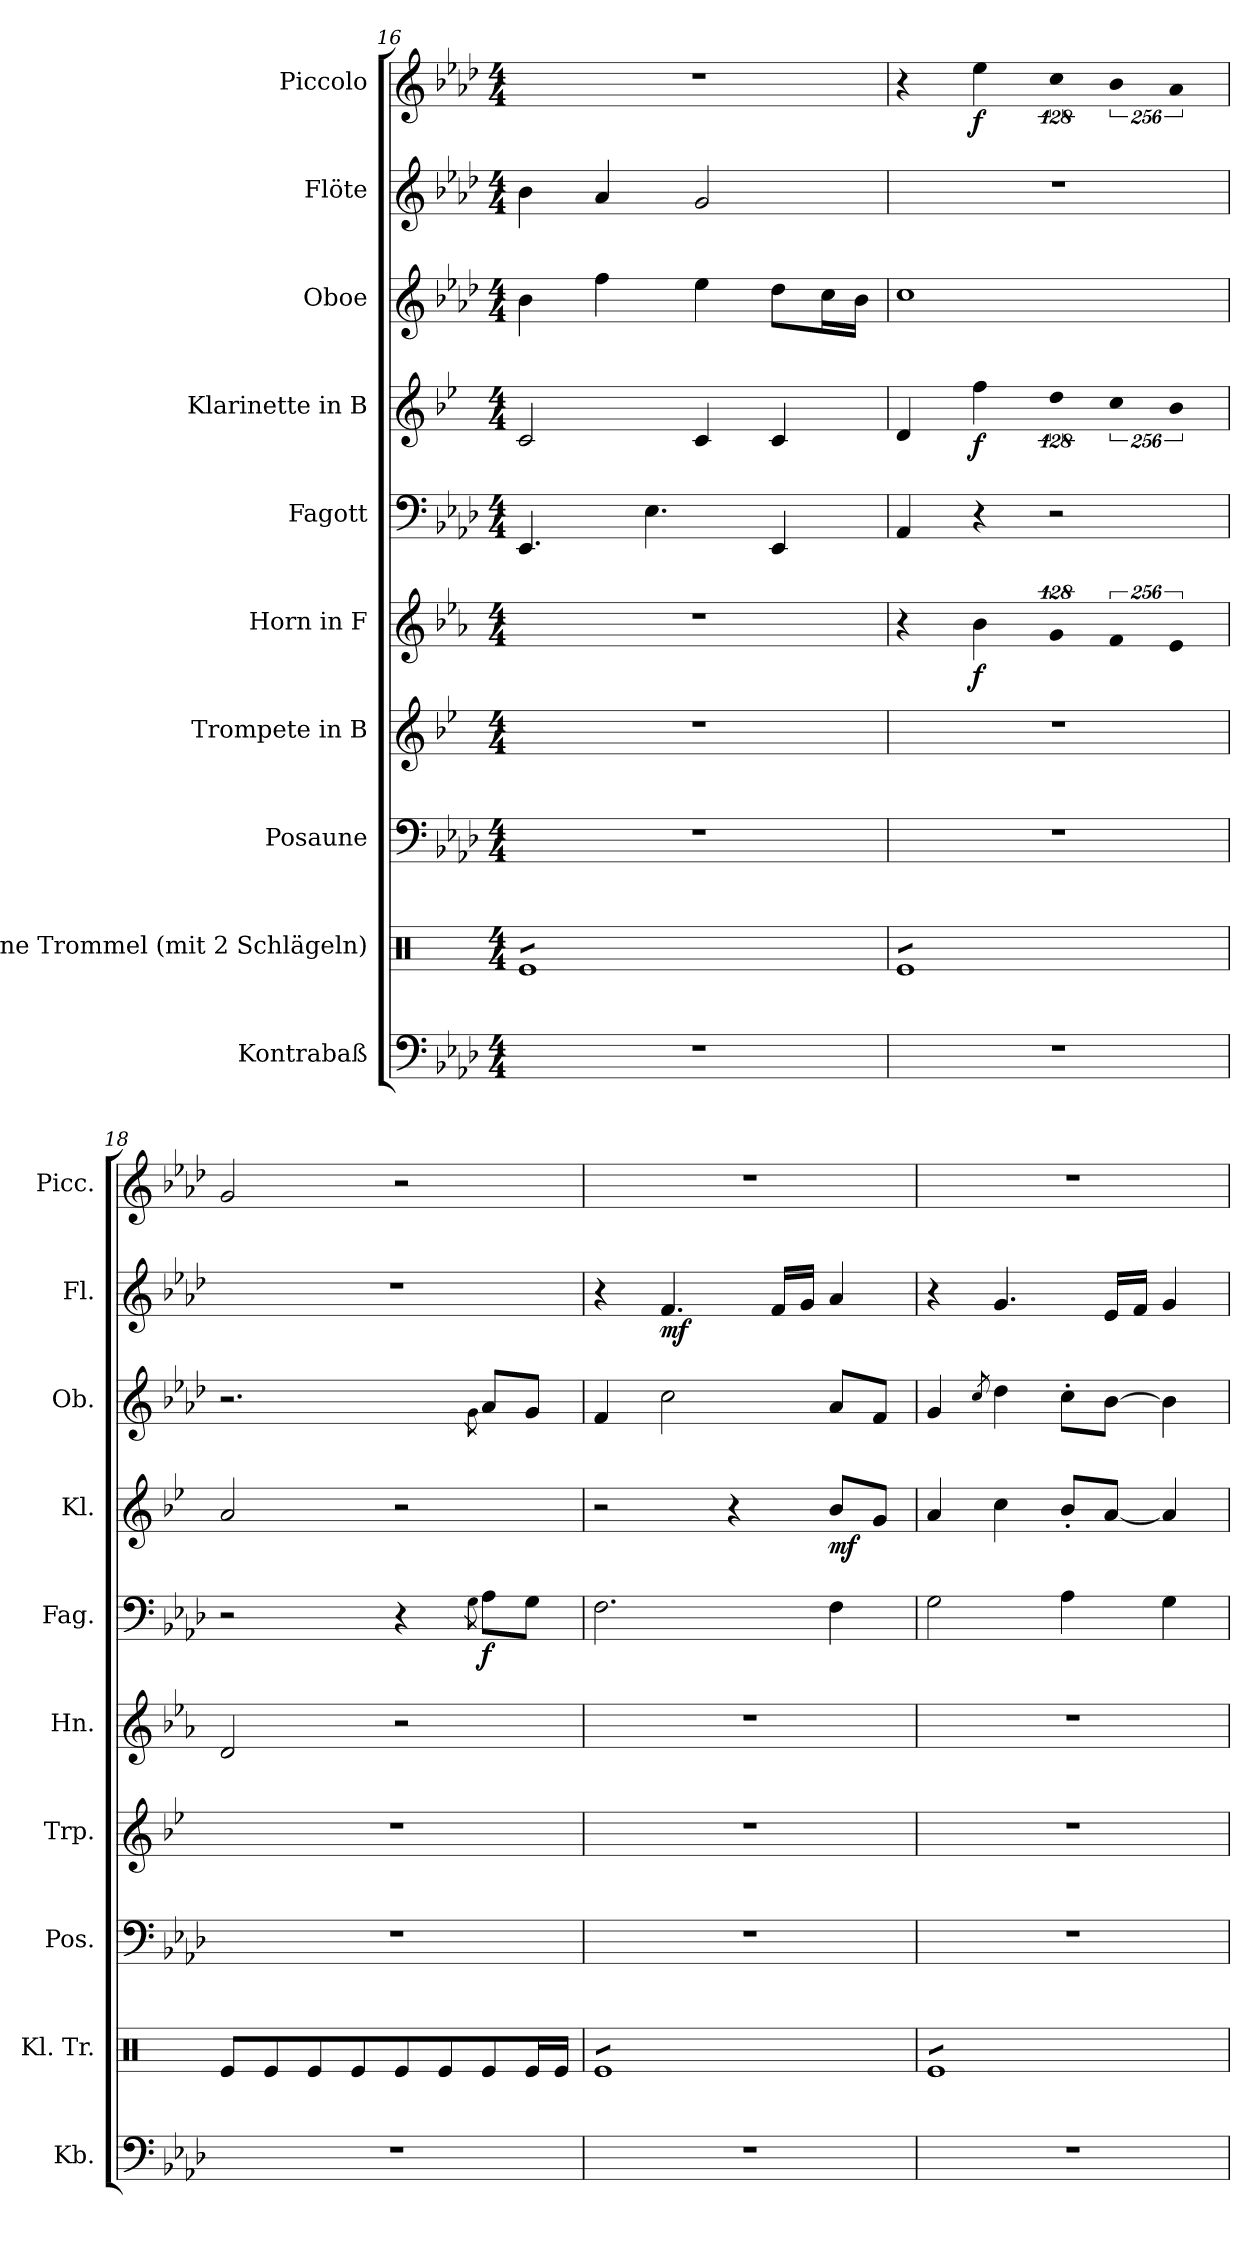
**kern	**kern	**kern	**kern	**kern	**dynam	**kern	**dynam	**kern	**dynam	**kern	**kern	**dynam	**kern	**dynam
*part10	*part9	*part8	*part7	*part6	*part6	*part5	*part5	*part4	*part4	*part3	*part2	*part2	*part1	*part1
*staff10	*staff9	*staff8	*staff7	*staff6	*staff6	*staff5	*staff5	*staff4	*staff4	*staff3	*staff2	*staff2	*staff1	*staff1
*I"Kontrabaß	*I"Kleine Trommel (mit 2 Schlägeln)	*I"Posaune	*I"Trompete in B	*I"Horn in F	*	*I"Fagott	*	*I"Klarinette in B	*	*I"Oboe	*I"Flöte	*	*I"Piccolo	*
*I'Kb.	*I'Kl. Tr.	*I'Pos.	*I'Trp.	*I'Hn.	*	*I'Fag.	*	*I'Kl.	*	*I'Ob.	*I'Fl.	*	*I'Picc.	*
*clefF4	*clefX	*clefF4	*clefG2	*clefG2	*	*clefF4	*	*clefG2	*	*clefG2	*clefG2	*	*clefG2	*
*ITrd7c12	*	*	*ITrd1c2	*ITrd4c7	*	*	*	*ITrd1c2	*	*	*	*	*ITrd-7c-12	*
*k[b-e-a-d-]	*k[]	*k[b-e-a-d-]	*k[b-e-a-d-]	*k[b-e-a-d-]	*	*k[b-e-a-d-]	*	*k[b-e-a-d-]	*	*k[b-e-a-d-]	*k[b-e-a-d-]	*	*k[b-e-a-d-]	*
*A-:	*C:	*A-:	*A-:	*A-:	*	*A-:	*	*A-:	*	*A-:	*A-:	*	*A-:	*
*M4/4	*M4/4	*M4/4	*M4/4	*M4/4	*	*M4/4	*	*M4/4	*	*M4/4	*M4/4	*	*M4/4	*
=16	=16	=16	=16	=16	=16	=16	=16	=16	=16	=16	=16	=16	=16	=16
*	*tremolo	*	*	*	*	*	*	*	*	*	*	*	*	*
1r	8ReiL	1r	1r	1r	.	4.EE-i/	.	2B-i/	.	4b-i\	4b-i\	.	1r	.
.	8Rei	.	.	.	.	.	.	.	.	.	.	.	.	.
.	8Rei	.	.	.	.	.	.	.	.	4ffi\	4a-i/	.	.	.
.	8Rei	.	.	.	.	4.E-i\	.	.	.	.	.	.	.	.
.	8Rei	.	.	.	.	.	.	4B-i/	.	4ee-i\	2gi/	.	.	.
.	8Rei	.	.	.	.	.	.	.	.	.	.	.	.	.
.	8Rei	.	.	.	.	4EE-i/	.	4B-i/	.	8dd-i\L	.	.	.	.
.	8ReiJ	.	.	.	.	.	.	.	.	16cci\L	.	.	.	.
.	.	.	.	.	.	.	.	.	.	16b-i\JJ	.	.	.	.
!!LO:PB:g=z
=17	=17	=17	=17	=17	=17	=17	=17	=17	=17	=17	=17	=17	=17	=17
1r	8ReiL	1r	1r	4r	.	4AA-i/	.	4ci/	.	1cci	1r	.	4r	.
.	8Rei	.	.	.	.	.	.	.	.	.	.	.	.	.
.	8Rei	.	.	4e-i\	f	4r	.	4ee-i\	f	.	.	.	4eee-i\	f
.	8Rei	.	.	.	.	.	.	.	.	.	.	.	.	.
!	!	!	!	!LO:N:vis=4	!	!	!	!LO:N:vis=4	!	!	!	!	!LO:N:vis=4	!
.	8Rei	.	.	512%85ci/	.	2r	.	512%85cci\	.	.	.	.	512%85ccci\	.
.	8Rei	.	.	.	.	.	.	.	.	.	.	.	.	.
!	!	!	!	!LO:N:vis=4	!	!	!	!LO:N:vis=4	!	!	!	!	!LO:N:vis=4	!
.	.	.	.	1024%171B-i/	.	.	.	1024%171b-i\	.	.	.	.	1024%171bb-i\	.
.	8Rei	.	.	.	.	.	.	.	.	.	.	.	.	.
!	!	!	!	!LO:N:vis=4	!	!	!	!LO:N:vis=4	!	!	!	!	!LO:N:vis=4	!
.	.	.	.	1024%171A-i/	.	.	.	1024%171a-i\	.	.	.	.	1024%171aa-i/	.
.	8ReiJ	.	.	.	.	.	.	.	.	.	.	.	.	.
=18	=18	=18	=18	=18	=18	=18	=18	=18	=18	=18	=18	=18	=18	=18
1r	8Rei/L	1r	1r	2Gi/	.	2r	.	2gi/	.	2.r	1r	.	2ggi/	.
.	8Rei/	.	.	.	.	.	.	.	.	.	.	.	.	.
.	8Rei/	.	.	.	.	.	.	.	.	.	.	.	.	.
.	8Rei/J	.	.	.	.	.	.	.	.	.	.	.	.	.
*	*Xtremolo	*	*	*	*	*	*	*	*	*	*	*	*	*
.	8Rei/L	.	.	2r	.	4r	.	2r	.	.	.	.	2r	.
.	8Rei/	.	.	.	.	.	.	.	.	.	.	.	.	.
.	.	.	.	.	.	8qGi\	.	.	.	8qgi\	.	.	.	.
.	8Rei/	.	.	.	.	8A-i\L	f	.	.	8a-i/L	.	.	.	.
*	*tremolo	*	*	*	*	*	*	*	*	*	*	*	*	*
.	16Rei/	.	.	.	.	8Gi\J	.	.	.	8gi/J	.	.	.	.
.	16Rei/JJ	.	.	.	.	.	.	.	.	.	.	.	.	.
=19	=19	=19	=19	=19	=19	=19	=19	=19	=19	=19	=19	=19	=19	=19
1r	8ReiL	1r	1r	1r	.	2.Fi\	.	2r	.	4fi/	4r	.	1r	.
.	8Rei	.	.	.	.	.	.	.	.	.	.	.	.	.
.	8Rei	.	.	.	.	.	.	.	.	2cci\	4.fi/	mf	.	.
.	8Rei	.	.	.	.	.	.	.	.	.	.	.	.	.
.	8Rei	.	.	.	.	.	.	4r	.	.	.	.	.	.
.	8Rei	.	.	.	.	.	.	.	.	.	16fi/LL	.	.	.
.	.	.	.	.	.	.	.	.	.	.	16gi/JJ	.	.	.
.	8Rei	.	.	.	.	4Fi\	.	8a-i/L	mf	8a-i/L	4a-i/	.	.	.
.	8ReiJ	.	.	.	.	.	.	8fi/J	.	8fi/J	.	.	.	.
=20	=20	=20	=20	=20	=20	=20	=20	=20	=20	=20	=20	=20	=20	=20
1r	8ReiL	1r	1r	1r	.	2Gi\	.	4gi/	.	4gi/	4r	.	1r	.
.	8Rei	.	.	.	.	.	.	.	.	.	.	.	.	.
.	.	.	.	.	.	.	.	.	.	8qcci/	.	.	.	.
.	8Rei	.	.	.	.	.	.	4b-i\	.	4dd-i\	4.gi/	.	.	.
.	8Rei	.	.	.	.	.	.	.	.	.	.	.	.	.
.	8Rei	.	.	.	.	4A-i\	.	8a-'i/L	.	8cc'i\L	.	.	.	.
.	8Rei	.	.	.	.	.	.	[8gi/J	.	[8b-i\J	16e-i/LL	.	.	.
.	.	.	.	.	.	.	.	.	.	.	16fi/JJ	.	.	.
.	8Rei	.	.	.	.	4Gi\	.	4gi/]	.	4b-i\]	4gi/	.	.	.
.	8ReiJ	.	.	.	.	.	.	.	.	.	.	.	.	.
*	*Xtremolo	*	*	*	*	*	*	*	*	*	*	*	*	*
=	=	=	=	=	=	=	=	=	=	=	=	=	=	=
*-	*-	*-	*-	*-	*-	*-	*-	*-	*-	*-	*-	*-	*-	*-
